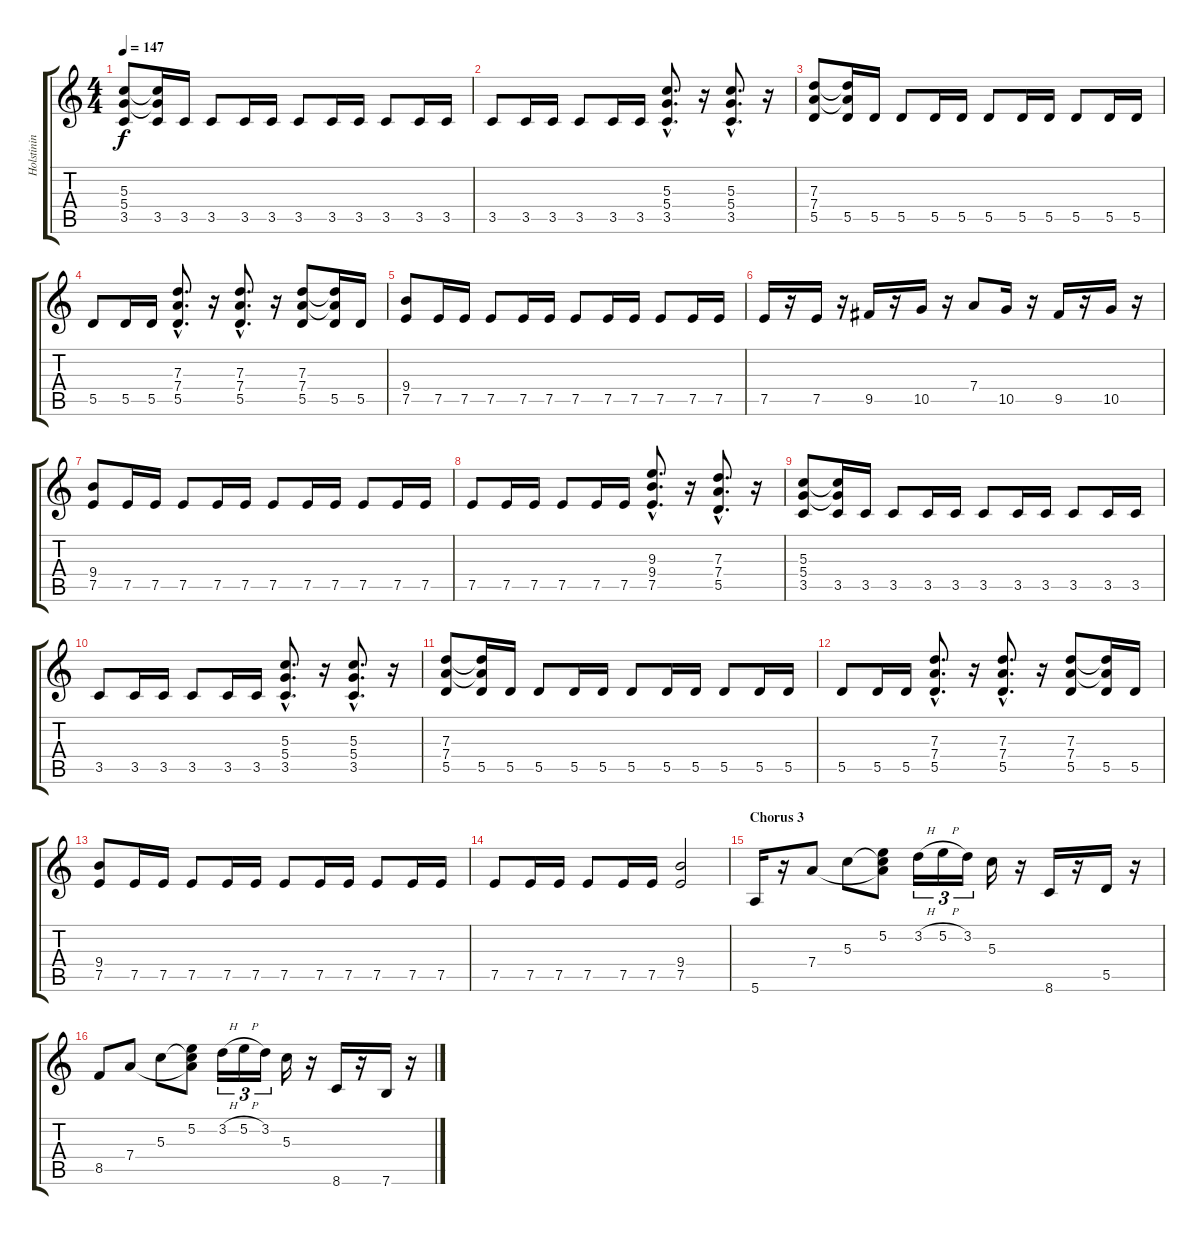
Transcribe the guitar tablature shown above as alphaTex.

\track ("Holstinin" "Holstinin") {instrument overdrivenguitar}
\staff {score tabs}
\tuning (E4 B3 G3 D3 A2 E2) {hide}
\ts (4 4)
\tempo 147
\clef g2
\ks c
(5.3 5.4 3.5).8{dy f} (5.3{t} 5.4{t} 3.5).16 3.5.16 3.5.8 3.5.16 3.5.16 3.5.8 3.5.16 3.5.16 3.5.8 3.5.16 3.5.16 |
3.5.8 3.5.16 3.5.16 3.5.8 3.5.16 3.5.16 (5.3{hac} 5.4{hac} 3.5{hac}).8{d} r.16 (5.3{hac} 5.4{hac} 3.5{hac}).8{d} r.16 |
(7.3 7.4 5.5).8 (7.3{t} 7.4{t} 5.5).16 5.5.16 5.5.8 5.5.16 5.5.16 5.5.8 5.5.16 5.5.16 5.5.8 5.5.16 5.5.16 |
5.5.8 5.5.16 5.5.16 (7.3{hac} 7.4{hac} 5.5{hac}).8{d} r.16 (7.3{hac} 7.4{hac} 5.5{hac}).8{d} r.16 (7.3 7.4 5.5).8 (7.3{t} 7.4{t} 5.5).16 5.5.16 |
(9.4 7.5).8 7.5.16 7.5.16 7.5.8 7.5.16 7.5.16 7.5.8 7.5.16 7.5.16 7.5.8 7.5.16 7.5.16 |
7.5.16 r.16 7.5.16 r.16 9.5.16 r.16 10.5.16 r.16 7.4.8 10.5.16 r.16 9.5.16 r.16 10.5.16 r.16 |
(9.4 7.5).8 7.5.16 7.5.16 7.5.8 7.5.16 7.5.16 7.5.8 7.5.16 7.5.16 7.5.8 7.5.16 7.5.16 |
7.5.8 7.5.16 7.5.16 7.5.8 7.5.16 7.5.16 (9.3{hac} 9.4{hac} 7.5{hac}).8{d} r.16 (7.3{hac} 7.4{hac} 5.5{hac}).8{d} r.16 |
(5.3 5.4 3.5).8 (5.3{t} 5.4{t} 3.5).16 3.5.16 3.5.8 3.5.16 3.5.16 3.5.8 3.5.16 3.5.16 3.5.8 3.5.16 3.5.16 |
3.5.8 3.5.16 3.5.16 3.5.8 3.5.16 3.5.16 (5.3{hac} 5.4{hac} 3.5{hac}).8{d} r.16 (5.3{hac} 5.4{hac} 3.5{hac}).8{d} r.16 |
(7.3 7.4 5.5).8 (7.3{t} 7.4{t} 5.5).16 5.5.16 5.5.8 5.5.16 5.5.16 5.5.8 5.5.16 5.5.16 5.5.8 5.5.16 5.5.16 |
5.5.8 5.5.16 5.5.16 (7.3{hac} 7.4{hac} 5.5{hac}).8{d} r.16 (7.3{hac} 7.4{hac} 5.5{hac}).8{d} r.16 (7.3 7.4 5.5).8 (7.3{t} 7.4{t} 5.5).16 5.5.16 |
(9.4 7.5).8 7.5.16 7.5.16 7.5.8 7.5.16 7.5.16 7.5.8 7.5.16 7.5.16 7.5.8 7.5.16 7.5.16 |
7.5.8 7.5.16 7.5.16 7.5.8 7.5.16 7.5.16 (9.4 7.5).2 |
\section ("" "Chorus 3")
5.6.16{volume 9} r.16 7.4.8 5.3.8 (5.2 5.3{t} 7.4{t}).8 3.2{h}.16{tu (3 2)} 5.2{h}.16{tu (3 2)} 3.2.16{tu (3 2)} 5.3.16 r.16 8.6.16 r.16 5.5.16 r.16 |
8.5.8 7.4.8 5.3.8 (5.2 5.3{t} 7.4{t}).8 3.2{h}.16{tu (3 2)} 5.2{h}.16{tu (3 2)} 3.2.16{tu (3 2)} 5.3.16 r.16 8.6.16 r.16 7.6.16 r.16
